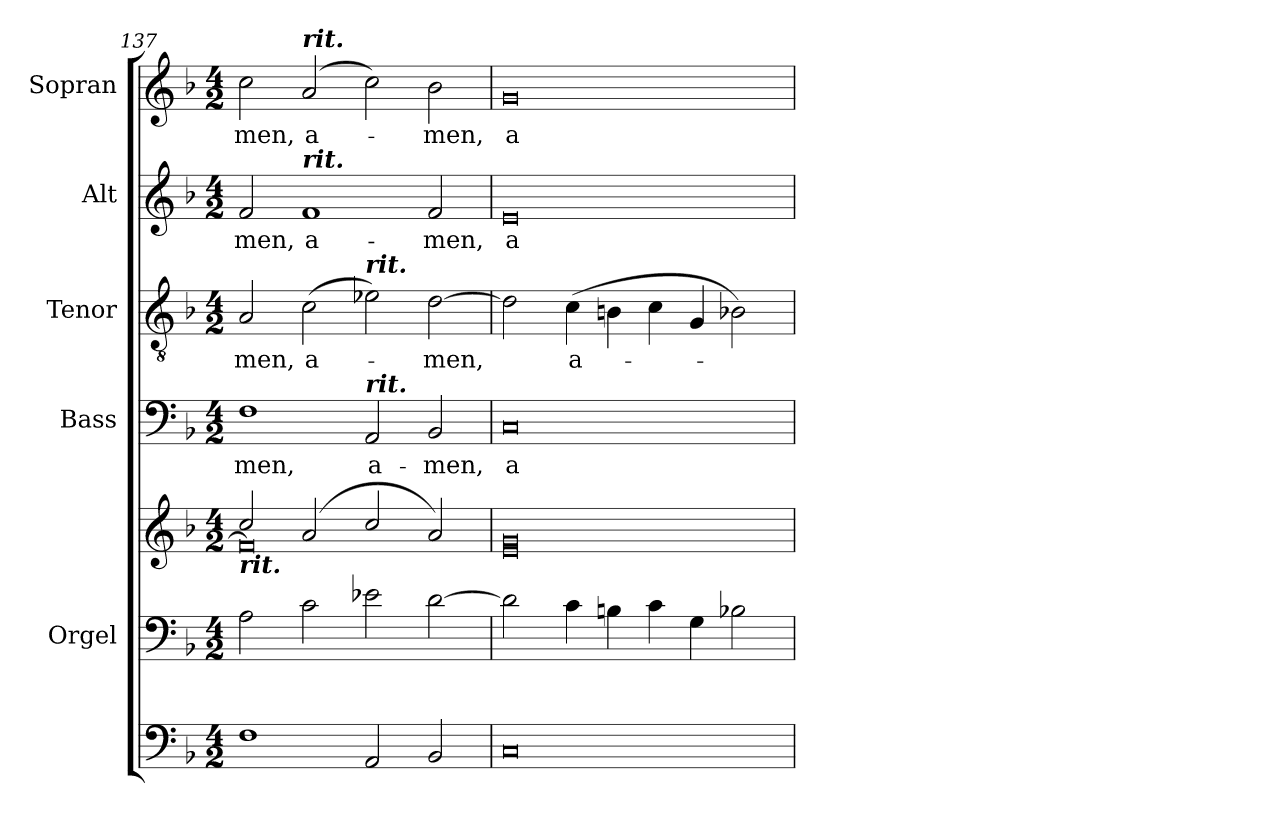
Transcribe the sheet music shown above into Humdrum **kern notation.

**kern	**kern	**kern	**kern	**text	**kern	**text	**kern	**text	**kern	**text
*part6	*part5	*part5	*part4	*part4	*part3	*part3	*part2	*part2	*part1	*part1
*staff7	*staff6	*staff5	*staff4	*staff4	*staff3	*staff3	*staff2	*staff2	*staff1	*staff1
*	*I"Orgel	*	*I"Bass	*	*I"Tenor	*	*I"Alt	*	*I"Sopran	*
*	*I'Org.	*	*I'B	*	*I'T	*	*I'A	*	*I'S	*
*clefF4	*clefF4	*clefG2	*clefF4	*	*clefGv2	*	*clefG2	*	*clefG2	*
*ITrd7c12	*	*	*	*	*	*	*	*	*	*
*k[b-]	*k[b-]	*k[b-]	*k[b-]	*	*k[b-]	*	*k[b-]	*	*k[b-]	*
*F:	*F:	*F:	*F:	*	*F:	*	*F:	*	*F:	*
*M4/2	*M4/2	*M4/2	*M4/2	*	*M4/2	*	*M4/2	*	*M4/2	*
=137	=137	=137	=137	=137	=137	=137	=137	=137	=137	=137
*	*	*^	*	*	*	*	*	*	*	*
!	!	!LO:TX:b:Bi:t=rit.	!	!	!	!	!	!	!	!	!
!	!	!	!	!	!LO:LY:b	!	!LO:LY:b	!	!LO:LY:b	!	!LO:LY:b
1FF	2A\	2cc/	0f]	1F	-men,	2A/	-men,	2f/	-men,	2cc\	-men,
!	!	!	!	!	!	!	!	!	!	!LO:TX:a:Bi:t=rit.	!
!	!	!	!	!	!	!	!	!LO:TX:a:Bi:t=rit.	!	!	!
!	!	!	!	!	!	!	!LO:LY:b	!	!LO:LY:b	!	!LO:LY:b
.	2c\	(2a/	.	.	.	(>2c\	a-	1f	a-	(2a/	a-
!	!	!	!	!	!	!LO:TX:a:Bi:t=rit.	!	!	!	!	!
!	!	!	!	!LO:TX:a:Bi:t=rit.	!	!	!	!	!	!	!
!	!	!	!	!	!LO:LY:b	!	!	!	!	!	!
2AAA/	2e-X\	2cc/	.	2AA/	a-	2e-X\)	.	.	.	2cc\)	.
!	!	!	!	!	!LO:LY:b	!	!LO:LY:b	!	!LO:LY:b	!	!LO:LY:b
2BBB-/	[2d\	2a/)	.	2BB-/	-men,	[2d\	-men,	2f/	-men,	2b-\	-men,
*	*	*v	*v	*	*	*	*	*	*	*	*
=138	=138	=138	=138	=138	=138	=138	=138	=138	=138	=138
!	!	!	!	!LO:LY:b	!	!	!	!LO:LY:b	!	!LO:LY:b
0CC	2d\]	0e 0g	0C	a-	2d\]	.	0e	a-	0g	a-
!	!	!	!	!	!	!LO:LY:b	!	!	!	!
.	4c\	.	.	.	(>4c\	a-	.	.	.	.
.	4Bn\	.	.	.	4Bn\	.	.	.	.	.
.	4c\	.	.	.	4c\	.	.	.	.	.
.	4G\	.	.	.	4G/	.	.	.	.	.
.	2B-X\	.	.	.	2B-X\)	.	.	.	.	.
=	=	=	=	=	=	=	=	=	=	=
*-	*-	*-	*-	*-	*-	*-	*-	*-	*-	*-
